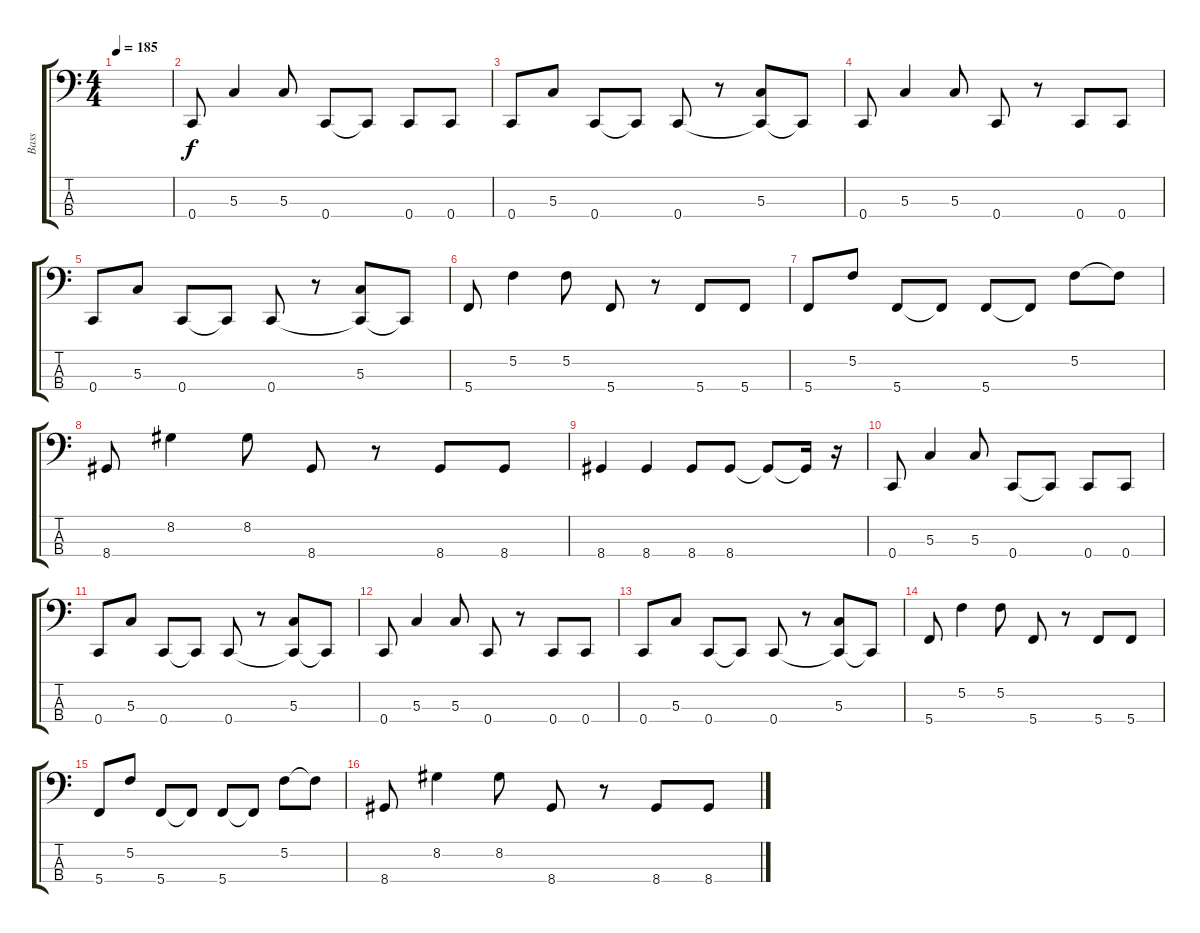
\track ("Bass" "Bass") {instrument electricbassfinger}
\staff {score tabs}
\tuning (F2 C2 G1 C1) {hide}
\ts (4 4)
\tempo 185
\clef f4
\ks c
|
0.4.8 5.3.4 5.3.8 0.4.8 0.4{t}.8 0.4.8 0.4.8 |
0.4.8 5.3.8 0.4.8 0.4{t}.8 0.4.8 r.8 (5.3 0.4{t}).8 0.4{t}.8 |
0.4.8 5.3.4 5.3.8 0.4.8 r.8 0.4.8 0.4.8 |
0.4.8 5.3.8 0.4.8 0.4{t}.8 0.4.8 r.8 (5.3 0.4{t}).8 0.4{t}.8 |
5.4.8 5.2.4 5.2.8 5.4.8 r.8 5.4.8 5.4.8 |
5.4.8 5.2.8 5.4.8 5.4{t}.8 5.4.8 5.4{t}.8 5.2.8 5.2{t}.8 |
8.4.8 8.2.4 8.2.8 8.4.8 r.8 8.4.8 8.4.8 |
8.4.4 8.4.4 8.4.8 8.4.8 8.4{t}.8 8.4{t}.16 r.16 |
0.4.8 5.3.4 5.3.8 0.4.8 0.4{t}.8 0.4.8 0.4.8 |
0.4.8 5.3.8 0.4.8 0.4{t}.8 0.4.8 r.8 (5.3 0.4{t}).8 0.4{t}.8 |
0.4.8 5.3.4 5.3.8 0.4.8 r.8 0.4.8 0.4.8 |
0.4.8 5.3.8 0.4.8 0.4{t}.8 0.4.8 r.8 (5.3 0.4{t}).8 0.4{t}.8 |
5.4.8 5.2.4 5.2.8 5.4.8 r.8 5.4.8 5.4.8 |
5.4.8 5.2.8 5.4.8 5.4{t}.8 5.4.8 5.4{t}.8 5.2.8 5.2{t}.8 |
8.4.8 8.2.4 8.2.8 8.4.8 r.8 8.4.8 8.4.8
